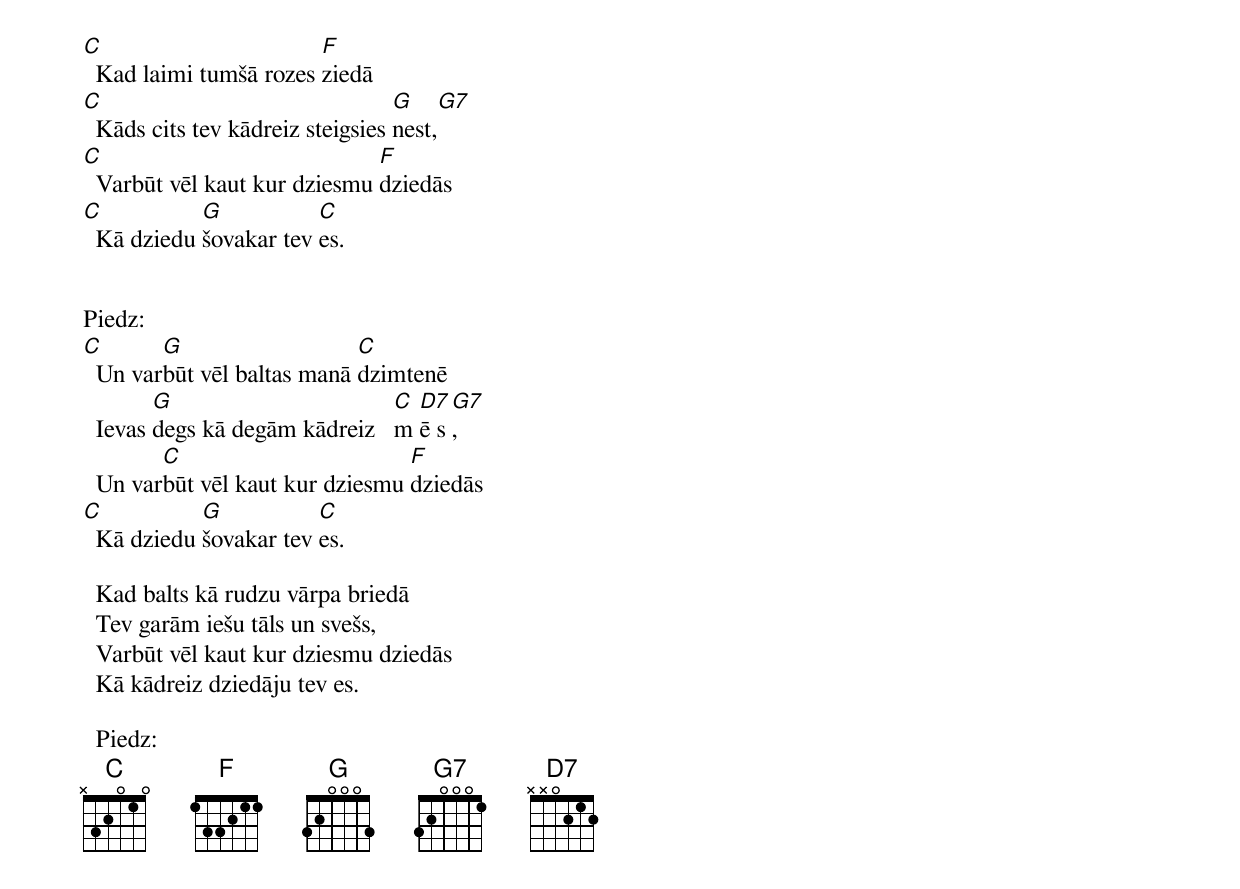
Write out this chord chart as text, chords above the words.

C                       F
  Kad laimi tumšā rozes ziedā
C                                 G    G7
  Kāds cits tev kādreiz steigsies nest,
C                             F
  Varbūt vēl kaut kur dziesmu dziedās
C           G           C
  Kā dziedu šovakar tev es.


Piedz:
C       G                   C
  Un varbūt vēl baltas manā dzimtenē
        G                       C D7 G7
  Ievas degs kā degām kādreiz   m ē s,
        C                        F
  Un varbūt vēl kaut kur dziesmu dziedās
C           G           C
  Kā dziedu šovakar tev es.

  Kad balts kā rudzu vārpa briedā
  Tev garām iešu tāls un svešs,
  Varbūt vēl kaut kur dziesmu dziedās
  Kā kādreiz dziedāju tev es.

  Piedz:
